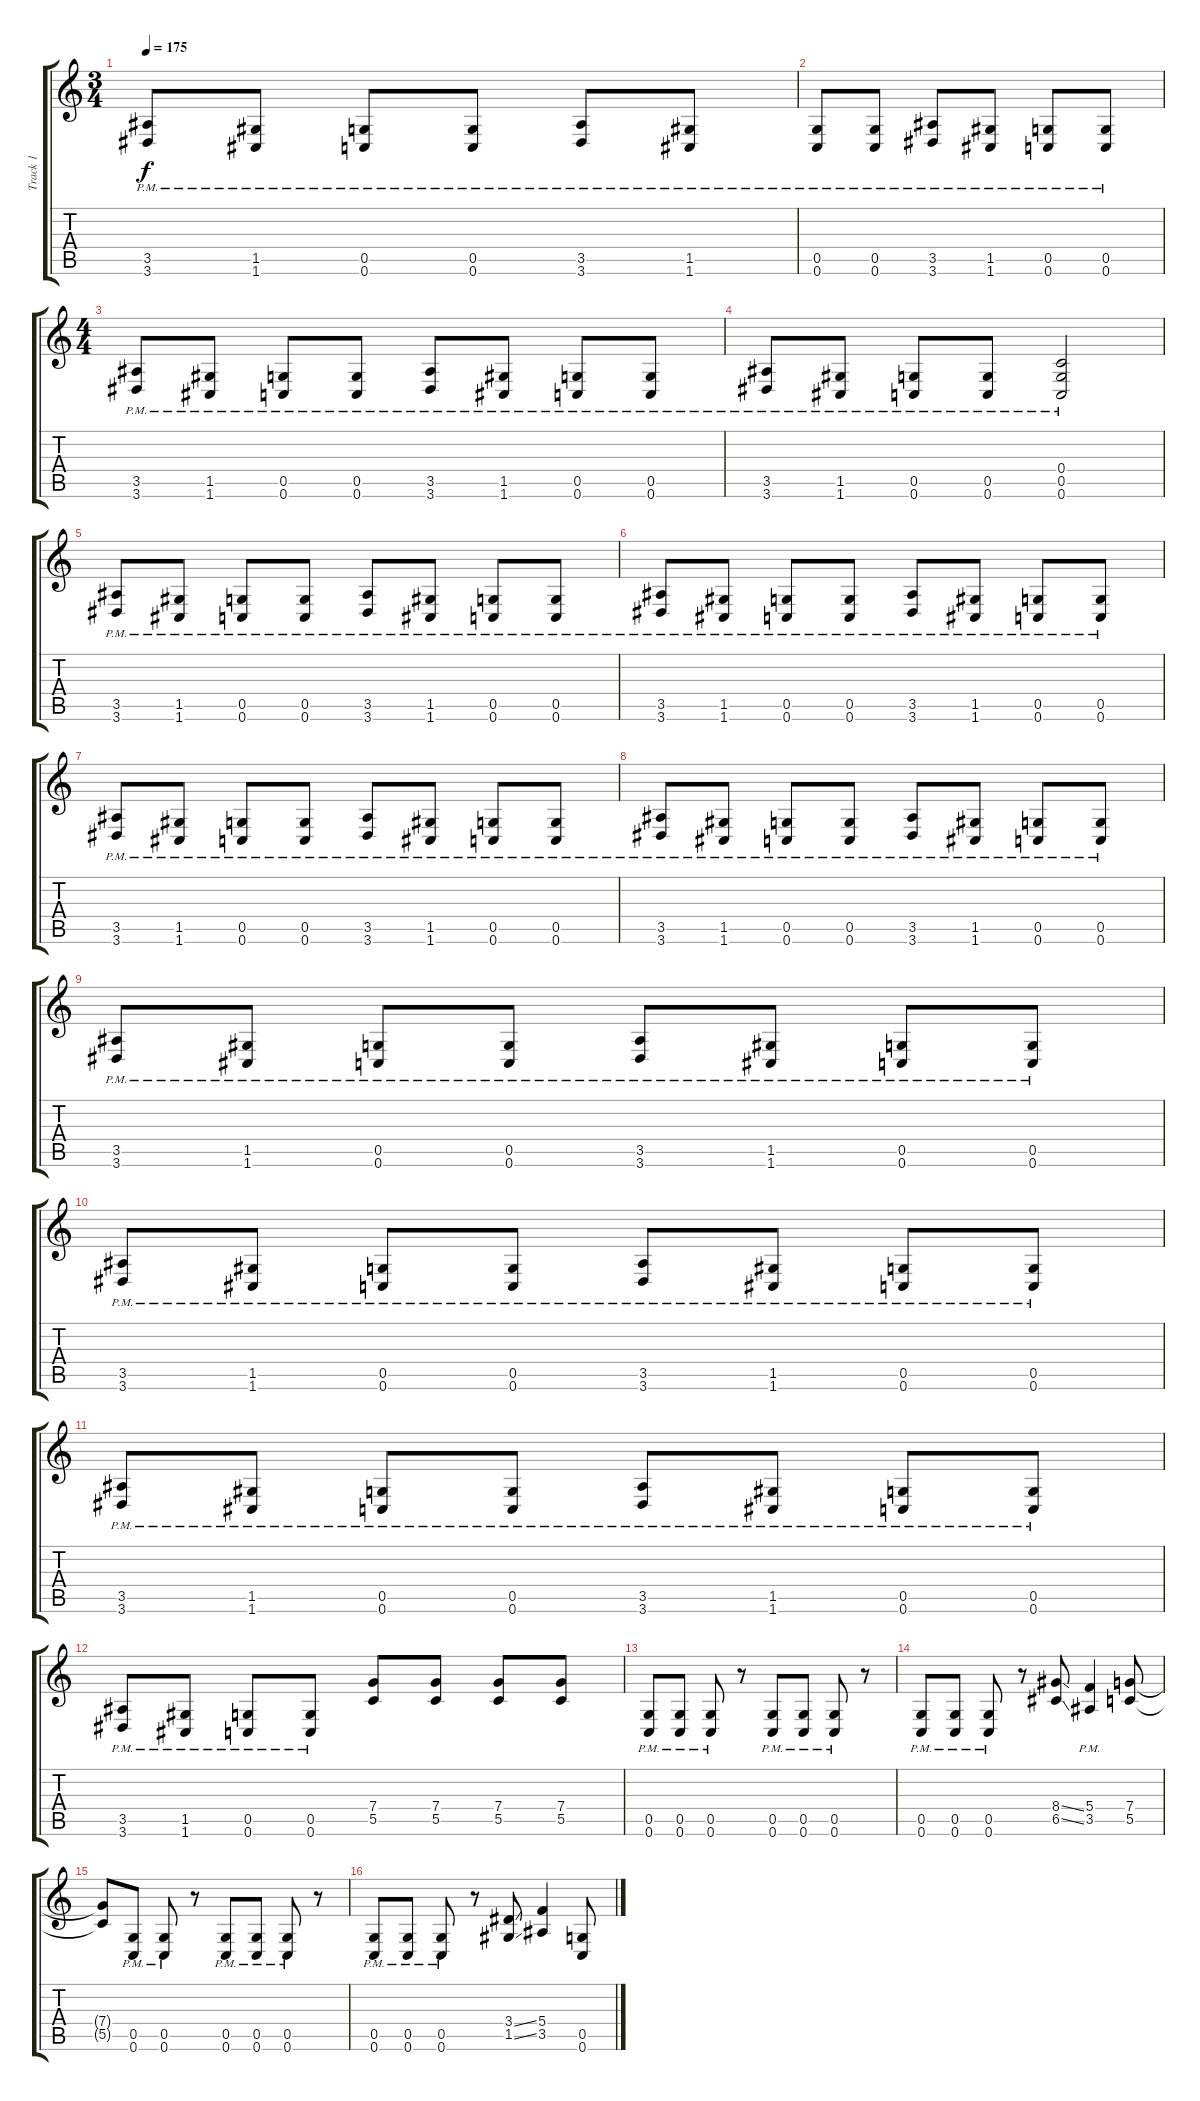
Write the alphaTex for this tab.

\track ("Track 1" "Track 1") {instrument distortionguitar}
\staff {score tabs}
\tuning (D4 A3 F3 C3 G2 C2) {hide}
\ts (3 4)
\tempo 175
\clef g2
\ks c
(3.5{pm} 3.6{pm}).8{dy f} (1.5{pm} 1.6{pm}).8 (0.5{pm} 0.6{pm}).8 (0.5{pm} 0.6{pm}).8 (3.5{pm} 3.6{pm}).8 (1.5{pm} 1.6{pm}).8 |
(0.5{pm} 0.6{pm}).8 (0.5{pm} 0.6{pm}).8 (3.5{pm} 3.6{pm}).8 (1.5{pm} 1.6{pm}).8 (0.5{pm} 0.6{pm}).8 (0.5{pm} 0.6{pm}).8 |
\ts (4 4)
(3.5{pm} 3.6{pm}).8 (1.5{pm} 1.6{pm}).8 (0.5{pm} 0.6{pm}).8 (0.5{pm} 0.6{pm}).8 (3.5{pm} 3.6{pm}).8 (1.5{pm} 1.6{pm}).8 (0.5{pm} 0.6{pm}).8 (0.5{pm} 0.6{pm}).8 |
(3.5{pm} 3.6{pm}).8 (1.5{pm} 1.6{pm}).8 (0.5{pm} 0.6{pm}).8 (0.5{pm} 0.6{pm}).8 (0.4 0.5{pm} 0.6{pm}).2 |
(3.5{pm} 3.6{pm}).8 (1.5{pm} 1.6{pm}).8 (0.5{pm} 0.6{pm}).8 (0.5{pm} 0.6{pm}).8 (3.5{pm} 3.6{pm}).8 (1.5{pm} 1.6{pm}).8 (0.5{pm} 0.6{pm}).8 (0.5{pm} 0.6{pm}).8 |
(3.5{pm} 3.6{pm}).8 (1.5{pm} 1.6{pm}).8 (0.5{pm} 0.6{pm}).8 (0.5{pm} 0.6{pm}).8 (3.5{pm} 3.6{pm}).8 (1.5{pm} 1.6{pm}).8 (0.5{pm} 0.6{pm}).8 (0.5{pm} 0.6{pm}).8 |
(3.5{pm} 3.6{pm}).8 (1.5{pm} 1.6{pm}).8 (0.5{pm} 0.6{pm}).8 (0.5{pm} 0.6{pm}).8 (3.5{pm} 3.6{pm}).8 (1.5{pm} 1.6{pm}).8 (0.5{pm} 0.6{pm}).8 (0.5{pm} 0.6{pm}).8 |
(3.5{pm} 3.6{pm}).8 (1.5{pm} 1.6{pm}).8 (0.5{pm} 0.6{pm}).8 (0.5{pm} 0.6{pm}).8 (3.5{pm} 3.6{pm}).8 (1.5{pm} 1.6{pm}).8 (0.5{pm} 0.6{pm}).8 (0.5{pm} 0.6{pm}).8 |
(3.5{pm} 3.6{pm}).8 (1.5{pm} 1.6{pm}).8 (0.5{pm} 0.6{pm}).8 (0.5{pm} 0.6{pm}).8 (3.5{pm} 3.6{pm}).8 (1.5{pm} 1.6{pm}).8 (0.5{pm} 0.6{pm}).8 (0.5{pm} 0.6{pm}).8 |
(3.5{pm} 3.6{pm}).8 (1.5{pm} 1.6{pm}).8 (0.5{pm} 0.6{pm}).8 (0.5{pm} 0.6{pm}).8 (3.5{pm} 3.6{pm}).8 (1.5{pm} 1.6{pm}).8 (0.5{pm} 0.6{pm}).8 (0.5{pm} 0.6{pm}).8 |
(3.5{pm} 3.6{pm}).8 (1.5{pm} 1.6{pm}).8 (0.5{pm} 0.6{pm}).8 (0.5{pm} 0.6{pm}).8 (3.5{pm} 3.6{pm}).8 (1.5{pm} 1.6{pm}).8 (0.5{pm} 0.6{pm}).8 (0.5{pm} 0.6{pm}).8 |
(3.5{pm} 3.6{pm}).8 (1.5{pm} 1.6{pm}).8 (0.5{pm} 0.6{pm}).8 (0.5{pm} 0.6{pm}).8 (7.4 5.5).8 (7.4 5.5).8 (7.4 5.5).8 (7.4 5.5).8 |
(0.5{pm} 0.6{pm}).8 (0.5{pm} 0.6{pm}).8 (0.5{pm} 0.6{pm}).8 r.8 (0.5{pm} 0.6{pm}).8 (0.5{pm} 0.6{pm}).8 (0.5{pm} 0.6{pm}).8 r.8 |
(0.5{pm} 0.6{pm}).8 (0.5{pm} 0.6{pm}).8 (0.5{pm} 0.6{pm}).8 r.8 (8.4{ss} 6.5{ss}).8 (5.4{pm} 3.5{pm}).4 (7.4 5.5).8 |
(7.4{t} 5.5{t}).8 (0.5{pm} 0.6{pm}).8 (0.5{pm} 0.6{pm}).8 r.8 (0.5{pm} 0.6{pm}).8 (0.5{pm} 0.6{pm}).8 (0.5{pm} 0.6{pm}).8 r.8 |
(0.5{pm} 0.6{pm}).8 (0.5{pm} 0.6{pm}).8 (0.5{pm} 0.6{pm}).8 r.8 (3.4{ss} 1.5{ss}).8 (5.4 3.5).4 (0.5 0.6).8
